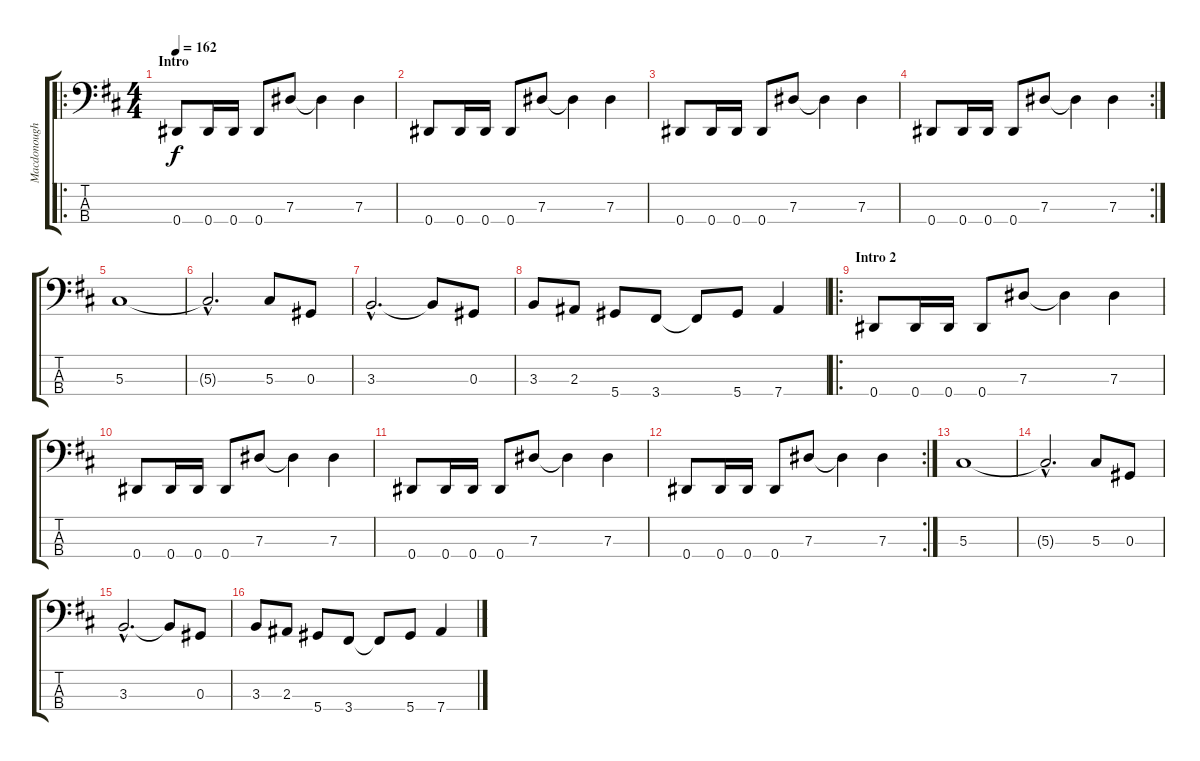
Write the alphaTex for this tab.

\track ("Macdonough" "Macdonough") {instrument electricbassfinger}
\staff {score tabs}
\tuning (Gb2 Db2 Ab1 Eb1) {hide}
\ro
\ts (4 4)
\section ("" "Intro")
\tempo 162
\clef f4
\ks d
0.4.8{dy f instrument electricbassfinger} 0.4.16 0.4.16 0.4.8 7.3.8 7.3{t}.4 7.3.4 |
0.4.8 0.4.16 0.4.16 0.4.8 7.3.8 7.3{t}.4 7.3.4 |
0.4.8 0.4.16 0.4.16 0.4.8 7.3.8 7.3{t}.4 7.3.4 |
\rc 2
0.4.8 0.4.16 0.4.16 0.4.8 7.3.8 7.3{t}.4 7.3.4 |
\section ("" "")
5.3.1 |
5.3{hac t}.2{d} 5.3.8 0.3.8 |
3.3{hac}.2{d} 3.3{t}.8 0.3.8 |
3.3.8 2.3.8 5.4.8 3.4.8 3.4{t}.8 5.4.8 7.4.4 |
\ro
\section ("" "Intro 2")
0.4.8 0.4.16 0.4.16 0.4.8 7.3.8 7.3{t}.4 7.3.4 |
0.4.8 0.4.16 0.4.16 0.4.8 7.3.8 7.3{t}.4 7.3.4 |
0.4.8 0.4.16 0.4.16 0.4.8 7.3.8 7.3{t}.4 7.3.4 |
\rc 2
0.4.8 0.4.16 0.4.16 0.4.8 7.3.8 7.3{t}.4 7.3.4 |
\section ("" "")
5.3.1 |
5.3{hac t}.2{d} 5.3.8 0.3.8 |
3.3{hac}.2{d} 3.3{t}.8 0.3.8 |
3.3.8 2.3.8 5.4.8 3.4.8 3.4{t}.8 5.4.8 7.4.4
